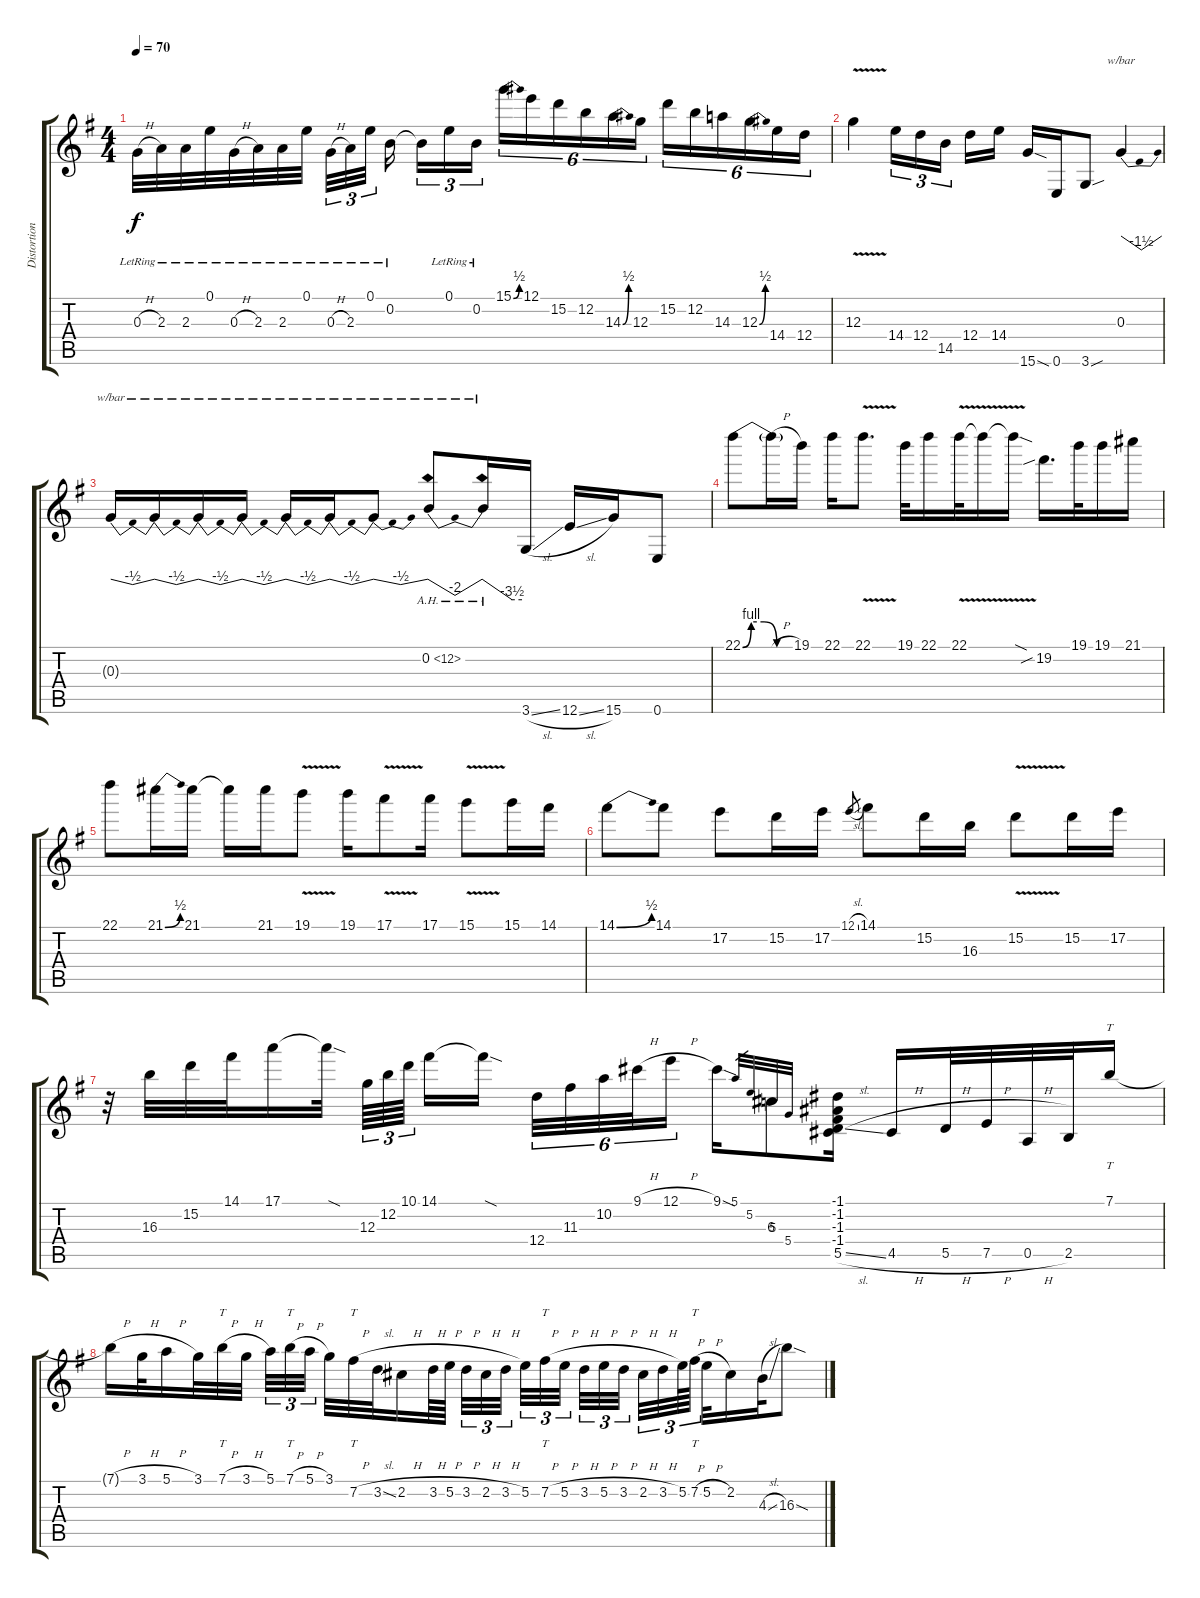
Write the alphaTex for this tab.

\track ("Distortion 2 (Harmony/Solo)" "Distortion") {instrument distortionguitar}
\staff {score tabs}
\tuning (E4 B3 G3 D3 A2 E2) {hide}
\ts (4 4)
\tempo 70
\clef g2
\ks g
0.3{h lr}.32{dy f} 2.3{lr}.32 2.3{lr}.32 0.1{lr}.32 0.3{h lr}.32 2.3{lr}.32 2.3{lr}.32 0.1{lr}.32 0.3{h lr}.32{tu (3 2)} 2.3{lr}.32{tu (3 2)} 0.1{lr}.32{tu (3 2)} 0.2{lr}.16 0.2{t}.16{tu (3 2)} 0.1{lr}.16{tu (3 2)} 0.2{lr}.16{tu (3 2)} 15.1{be (bend 0 0 60 2)}.16{tu (6 4)} 12.1.16{tu (6 4)} 15.2.16{tu (6 4)} 12.2.16{tu (6 4)} 14.3{be (bend 0 0 60 2)}.16{tu (6 4)} 12.3.16{tu (6 4)} 15.2.16{tu (6 4)} 12.2.16{tu (6 4)} 14.3.16{tu (6 4)} 12.3{be (bend 0 0 60 2)}.16{tu (6 4)} 14.4.16{tu (6 4)} 12.4.16{tu (6 4)} |
12.3{v}.4 14.4.16{tu (3 2)} 12.4.16{tu (3 2)} 14.5.16{tu (3 2)} 12.4.16 14.4.16 15.6{sod}.16 0.6.16 3.6{sou}.8 0.3.4{tbe (dip default 0 0 30 -6 60 0)} |
0.3{t}.16{tbe (dip default 0 0 30 -2 60 0)} 0.3{t}.16{tbe (dip default 0 0 30 -2 60 0)} 0.3{t}.16{tbe (dip default 0 0 30 -2 60 0)} 0.3{t}.16{tbe (dip default 0 0 30 -2 60 0)} 0.3{t}.16{tbe (dip default 0 0 30 -2 60 0)} 0.3{t}.16{tbe (dip default 0 0 30 -2 60 0)} 0.3{t}.8{tbe (dip default 0 0 30 -2 60 0)} 0.2{ah 12}.8{tbe (dip default 0 0 30 -8 60 0)} 0.2{ah 12 t}.16{tbe (custom default 0 0 45 -14 60 -14)} 3.6{sl}.16 12.6{sl}.16 15.6.16 0.6.8 |
22.1{be (custom 0 0 10 4 25 4 40 0 60 0)}.8 22.1{h t}.16 19.1.16 22.1.16 22.1{v}.8{d} 19.1.32 22.1.16 22.1{v}.32 22.1{v t}.16 22.1{sod t}.16 19.2{sib}.16{d} 19.1.32 19.1.16 21.1.16 |
22.1.8 21.1{be (bend 0 0 60 2)}.16 21.1.16 21.1{t}.16 21.1.16 19.1{v}.8 19.1.16 17.1{v}.8 17.1.16 15.1{v}.8 15.1.16 14.1.16 |
14.1{be (bend 0 0 60 2)}.8 14.1.8 17.2.8 15.2.16 17.2.16 12.1{sl}.8{gr} 14.1.8 15.2.16 16.3.16 15.2{v}.8 15.2.16 17.2.16 |
r.32 16.3.32 15.2.32 14.1.32 17.1.16 17.1{sod t}.32 12.3.64{tu (3 2)} 12.2.64{tu (3 2)} 10.1.64{tu (3 2)} 14.1.16 14.1{sod t}.16 12.4.32{tu (6 4)} 11.3.32{tu (6 4)} 10.2.32{tu (6 4)} 9.1{h}.32{tu (6 4)} 12.1{h}.16{tu (6 4)} 9.1{sod}.16 6.3.8 5.1.32{gr} 5.2.32{gr} 5.3.32{gr} 5.4.32{gr} (-1.1 -1.2 -1.3 -1.4 5.5{sl}).16 4.5{h}.16 5.5{h}.32 7.5{h}.32 0.5{h}.32 2.5.32 7.1.16{tt} |
7.1{h t}.16 3.1{h}.32 5.1{h}.16 3.1.32 7.1{h}.32{tt} 3.1{h}.32 5.1.32{tu (3 2)} 7.1{h}.32{tt tu (3 2)} 5.1{h}.32{tu (3 2)} 3.1.32 7.2{h}.32{tt} 3.2{sl}.32 2.2{h}.16 3.2{h}.64 5.2{h}.64 3.2{h}.32{tu (3 2)} 2.2{h}.32{tu (3 2)} 3.2{h}.32{tu (3 2)} 5.2.32{tu (3 2)} 7.2{h}.32{tt tu (3 2)} 5.2{h}.32{tu (3 2)} 3.2{h}.32{tu (3 2)} 5.2{h}.32{tu (3 2)} 3.2{h}.32{tu (3 2)} 2.2{h}.32{tu (3 2)} 3.2{h}.32{tu (3 2)} 5.2.64{tu (3 2)} 7.2{h}.64{tt tu (3 2)} 5.2{h}.32 2.2.16 4.3{sl}.32 16.3{sod}.8
